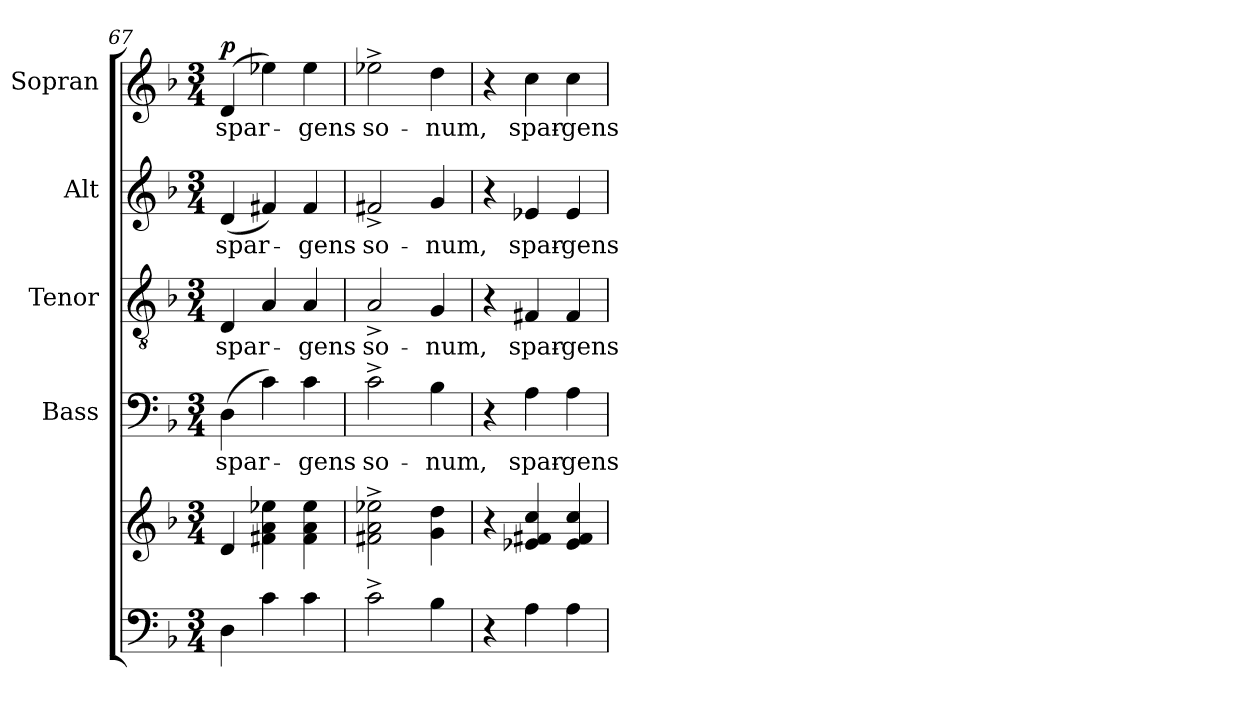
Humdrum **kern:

**kern	**kern	**kern	**text	**kern	**text	**kern	**text	**kern	**text	**dynam
*part5	*part5	*part4	*part4	*part3	*part3	*part2	*part2	*part1	*part1	*part1
*staff6	*staff5	*staff4	*staff4	*staff3	*staff3	*staff2	*staff2	*staff1	*staff1	*staff1
*	*	*I"Bass	*	*I"Tenor	*	*I"Alt	*	*I"Sopran	*	*
*	*	*I'B.	*	*I'T.	*	*I'A.	*	*I'S.	*	*
*clefF4	*clefG2	*clefF4	*	*clefGv2	*	*clefG2	*	*clefG2	*	*
*k[b-]	*k[b-]	*k[b-]	*	*k[b-]	*	*k[b-]	*	*k[b-]	*	*
*F:	*F:	*F:	*	*F:	*	*F:	*	*F:	*	*
*M3/4	*M3/4	*M3/4	*	*M3/4	*	*M3/4	*	*M3/4	*	*
=67	=67	=67	=67	=67	=67	=67	=67	=67	=67	=67
!	!	!	!LO:LY:b	!	!LO:LY:b	!	!LO:LY:b	!	!LO:LY:b	!LO:DY:a
4D\	4d/	(>4D\	spar-	4D/	spar-	(<4d/	spar-	(>4d/	spar-	p
4c\	4f#X\ 4a\ 4ee-X\	4c\)	.	4A/	.	4f#X/)	.	4ee-X\)	.	.
!	!	!	!LO:LY:b	!	!LO:LY:b	!	!LO:LY:b	!	!LO:LY:b	!
4c\	4f#\ 4a\ 4ee-\	4c\	-gens	4A/	-gens	4f#/	-gens	4ee-\	-gens	.
!!LO:LB:g=z
=68	=68	=68	=68	=68	=68	=68	=68	=68	=68	=68
!	!	!	!LO:LY:b	!	!LO:LY:b	!	!LO:LY:b	!	!LO:LY:b	!
2c^>\	2f#X\^> 2a\^> 2ee-X\^>	2c^>\	so-	2A^>/	so-	2f#X^>/	so-	2ee-X^>\	so-	.
!	!	!	!LO:LY:b	!	!LO:LY:b	!	!LO:LY:b	!	!LO:LY:b	!
4B-\	4g\ 4dd\	4B-\	-num,	4G/	-num,	4g/	-num,	4dd\	-num,	.
=69	=69	=69	=69	=69	=69	=69	=69	=69	=69	=69
4r	4r	4r	.	4r	.	4r	.	4r	.	.
!	!	!	!LO:LY:b	!	!LO:LY:b	!	!LO:LY:b	!	!LO:LY:b	!
4A\	4e-X/ 4f#X/ 4cc/	4A\	spar-	4F#X/	spar-	4e-X/	spar-	4cc\	spar-	.
!	!	!	!LO:LY:b	!	!LO:LY:b	!	!LO:LY:b	!	!LO:LY:b	!
4A\	4e-/ 4f#/ 4cc/	4A\	-gens	4F#/	-gens	4e-/	-gens	4cc\	-gens	.
=	=	=	=	=	=	=	=	=	=	=
*-	*-	*-	*-	*-	*-	*-	*-	*-	*-	*-
